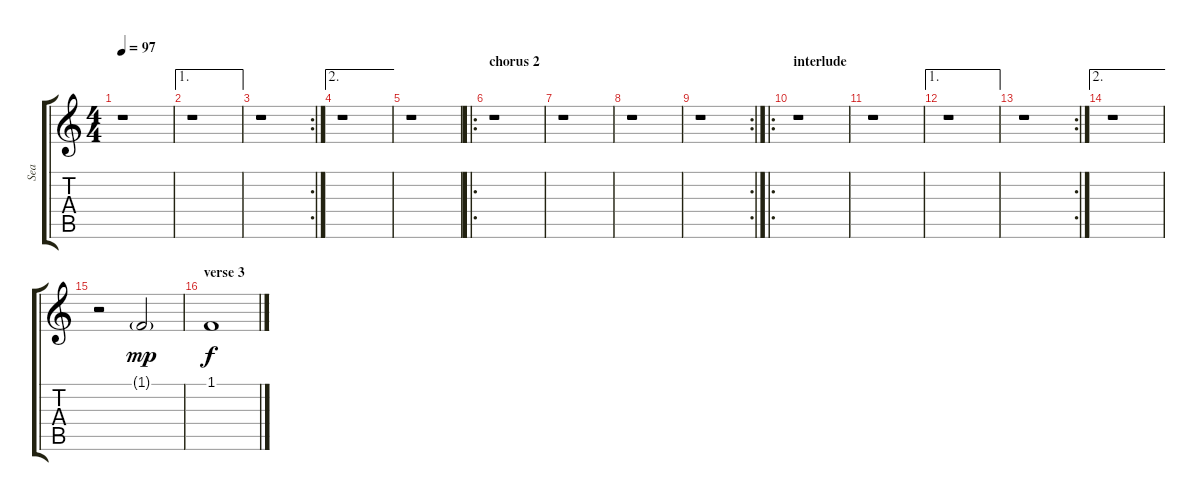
\track ("Sea" "Sea") {instrument seashore}
\staff {score tabs}
\tuning (E4 B3 G3 D3 A2 E2) {hide}
\ts (4 4)
\tempo 97
\clef g2
\ks c
r.1{dy mp} |
\ae 1
r.1 |
\rc 2
r.1 |
\ae 2
r.1 |
r.1 |
\ro
\section ("" "chorus 2")
r.1 |
r.1 |
r.1 |
\rc 2
r.1 |
\ro
\section ("" "interlude")
r.1 |
r.1 |
\ae 1
r.1 |
\rc 2
r.1 |
\ae 2
r.1 |
r.2 1.1{g}.2 |
\section ("" "verse 3")
1.1.1{dy f}
